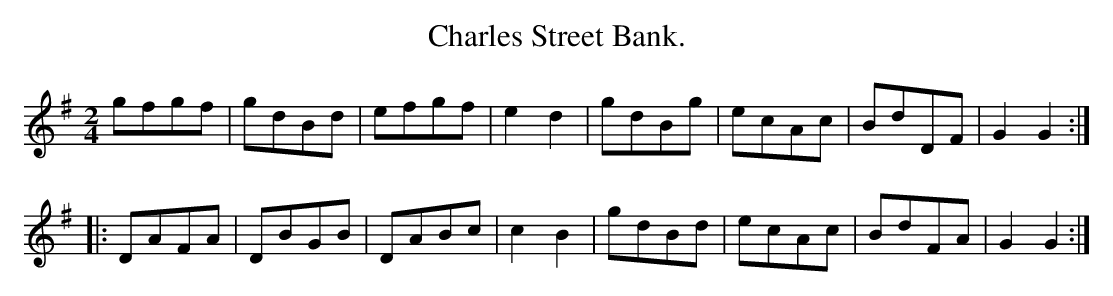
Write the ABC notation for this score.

X:1
T:Charles Street Bank.
M:2/4
L:1/8
K:G
gfgf|gdBd|efgf|e2d2|gdBg|ecAc|BdDF|G2G2::
DAFA|DBGB|DABc|c2B2|gdBd|ecAc|BdFA|G2G2:|
